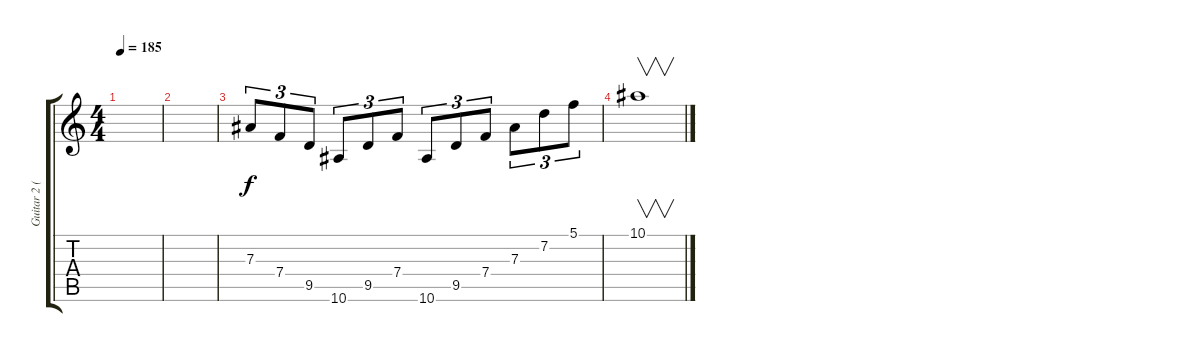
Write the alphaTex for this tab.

\track ("Guitar 2 (Lead)" "Guitar 2 (") {instrument distortionguitar}
\staff {score tabs}
\tuning (C4 G3 Eb3 Bb2 F2 C2) {hide}
\ts (4 4)
\tempo 185
\clef g2
\ks c
|
|
7.3.8{tu (3 2) balance 10} 7.4.8{tu (3 2)} 9.5.8{tu (3 2)} 10.6.8{tu (3 2)} 9.5.8{tu (3 2)} 7.4.8{tu (3 2)} 10.6.8{tu (3 2)} 9.5.8{tu (3 2)} 7.4.8{tu (3 2)} 7.3.8{tu (3 2)} 7.2.8{tu (3 2)} 5.1.8{tu (3 2)} |
10.1.1{v}
